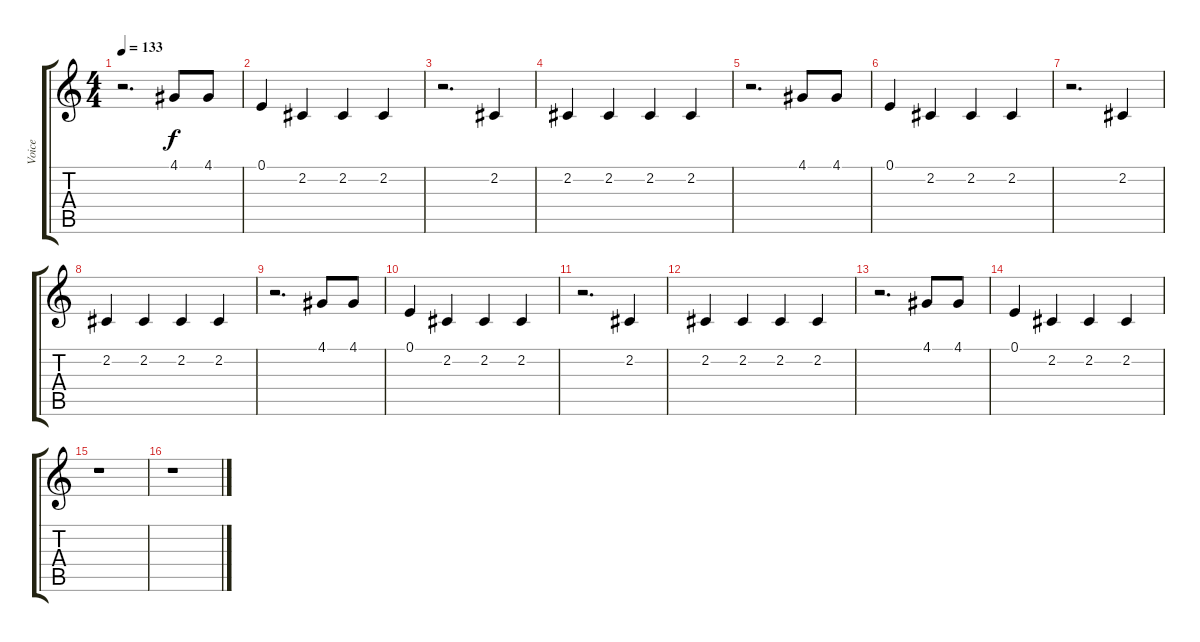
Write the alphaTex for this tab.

\track ("Voice" "Voice") {instrument tenorsax}
\staff {score tabs}
\tuning (E4 B3 G3 D3 A2 E2) {hide}
\ts (4 4)
\tempo 133
\clef g2
\ks c
r.2{d dy f} 4.1.8 4.1.8 |
0.1.4 2.2.4 2.2.4 2.2.4 |
r.2{d} 2.2.4 |
2.2.4 2.2.4 2.2.4 2.2.4 |
r.2{d} 4.1.8 4.1.8 |
0.1.4 2.2.4 2.2.4 2.2.4 |
r.2{d} 2.2.4 |
2.2.4 2.2.4 2.2.4 2.2.4 |
r.2{d} 4.1.8 4.1.8 |
0.1.4 2.2.4 2.2.4 2.2.4 |
r.2{d} 2.2.4 |
2.2.4 2.2.4 2.2.4 2.2.4 |
r.2{d} 4.1.8 4.1.8 |
0.1.4 2.2.4 2.2.4 2.2.4 |
r.1 |
r.1
